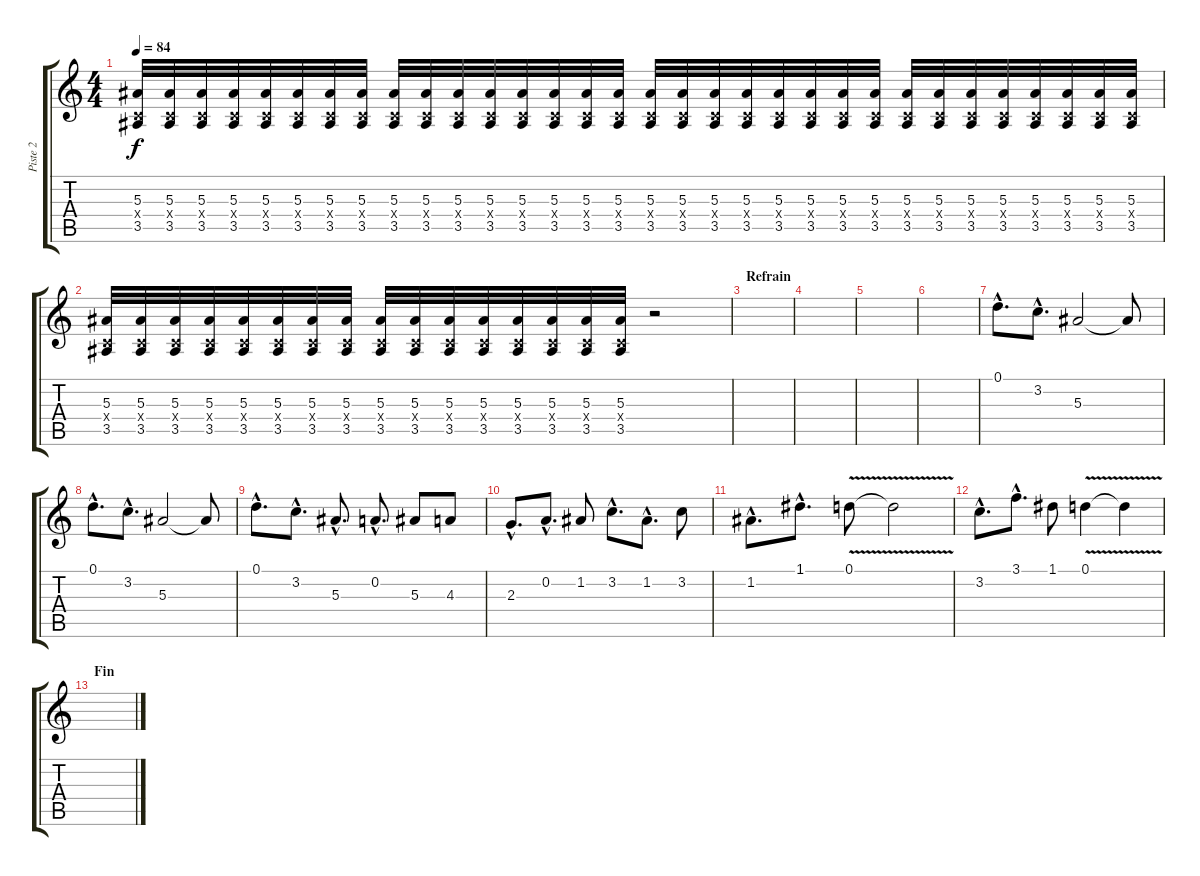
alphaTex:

\track ("Piste 2" "Piste 2") {instrument distortionguitar}
\staff {score tabs}
\tuning (D4 A3 F3 C3 G2 C2) {hide}
\ts (4 4)
\tempo 84
\clef g2
\ks c
(5.3 0.4{x} 3.5).32{dy f} (5.3 0.4{x} 3.5).32 (5.3 0.4{x} 3.5).32 (5.3 0.4{x} 3.5).32 (5.3 0.4{x} 3.5).32 (5.3 0.4{x} 3.5).32 (5.3 0.4{x} 3.5).32 (5.3 0.4{x} 3.5).32 (5.3 0.4{x} 3.5).32 (5.3 0.4{x} 3.5).32 (5.3 0.4{x} 3.5).32 (5.3 0.4{x} 3.5).32 (5.3 0.4{x} 3.5).32 (5.3 0.4{x} 3.5).32 (5.3 0.4{x} 3.5).32 (5.3 0.4{x} 3.5).32 (5.3 0.4{x} 3.5).32 (5.3 0.4{x} 3.5).32 (5.3 0.4{x} 3.5).32 (5.3 0.4{x} 3.5).32 (5.3 0.4{x} 3.5).32 (5.3 0.4{x} 3.5).32 (5.3 0.4{x} 3.5).32 (5.3 0.4{x} 3.5).32 (5.3 0.4{x} 3.5).32 (5.3 0.4{x} 3.5).32 (5.3 0.4{x} 3.5).32 (5.3 0.4{x} 3.5).32 (5.3 0.4{x} 3.5).32 (5.3 0.4{x} 3.5).32 (5.3 0.4{x} 3.5).32 (5.3 0.4{x} 3.5).32 |
(5.3 0.4{x} 3.5).32 (5.3 0.4{x} 3.5).32 (5.3 0.4{x} 3.5).32 (5.3 0.4{x} 3.5).32 (5.3 0.4{x} 3.5).32 (5.3 0.4{x} 3.5).32 (5.3 0.4{x} 3.5).32 (5.3 0.4{x} 3.5).32 (5.3 0.4{x} 3.5).32 (5.3 0.4{x} 3.5).32 (5.3 0.4{x} 3.5).32 (5.3 0.4{x} 3.5).32 (5.3 0.4{x} 3.5).32 (5.3 0.4{x} 3.5).32 (5.3 0.4{x} 3.5).32 (5.3 0.4{x} 3.5).32 r.2 |
\section ("" "Refrain")
|
|
|
|
0.1{hac}.8{d} 3.2{hac}.8{d} 5.3.2 5.3{t}.8 |
0.1{hac}.8{d} 3.2{hac}.8{d} 5.3.2 5.3{t}.8 |
0.1{hac}.8{d} 3.2{hac}.8{d} 5.3{hac}.8{d} 0.2{hac}.8{d} 5.3.8 4.3.8 |
2.3{hac}.8{d} 0.2{hac}.8{d} 1.2.8 3.2{hac}.8{d} 1.2{hac}.8{d} 3.2.8 |
1.2{hac}.8{d} 1.1{hac}.8{d} 0.1{v}.8 0.1{t}.2 |
3.2{hac}.8{d} 3.1{hac}.8{d} 1.1.8 0.1{v}.4 0.1{t}.4 |
\section ("" "Fin")
